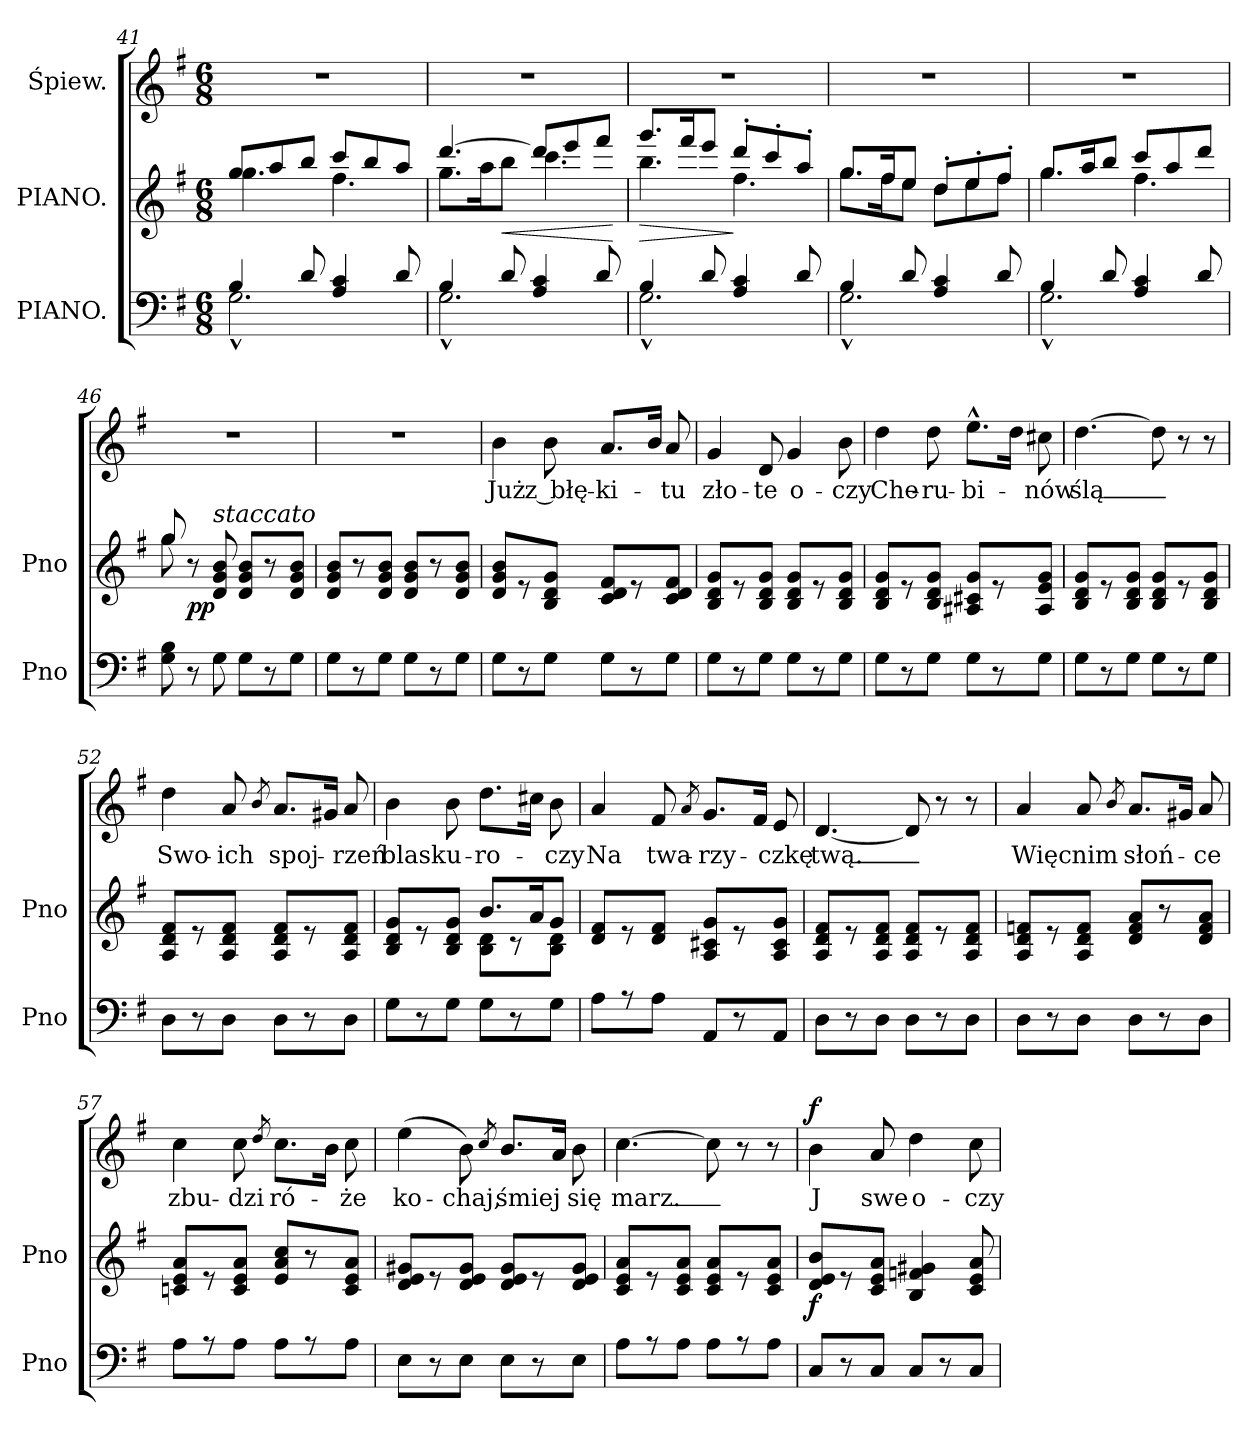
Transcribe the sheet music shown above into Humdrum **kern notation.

**kern	**kern	**dynam	**kern	**text	**dynam
*part3	*part2	*part2	*part1	*part1	*part1
*staff3	*staff2	*staff2	*staff1	*staff1	*staff1
*I"PIANO.	*I"PIANO.	*	*I"Śpiew.	*	*
*I'Pno	*I'Pno	*	*	*	*
*clefF4	*clefG2	*	*clefG2	*	*
*k[f#]	*k[f#]	*	*k[f#]	*	*
*G:	*G:	*	*G:	*	*
*M6/8	*M6/8	*	*M6/8	*	*
=41	=41	=41	=41	=41	=41
*^	*^	*	*	*	*
4B/	2.G^^\	8gg/L	4.gg\	.	2.r	.	.
.	.	8aa/	.	.	.	.	.
8d/	.	8bb/J	.	.	.	.	.
4A/ 4c/	.	8ccc/L	4.ff#\	.	.	.	.
.	.	8bb/	.	.	.	.	.
8d/	.	8aa/J	.	.	.	.	.
=42	=42	=42	=42	=42	=42	=42	=42
4B/	2.G^^\	[4.ddd/	8.gg\L	.	2.r	.	.
.	.	.	16aa\K	.	.	.	.
!	!	!	!	!LO:HP:b	!	!	!
8d/	.	.	8bb\J	<	.	.	.
4A/ 4c/	.	8ddd/L]	4.ccc\	.	.	.	.
.	.	8eee/	.	.	.	.	.
8d/	.	8fff#/J	.	.	.	.	.
*v	*v	*	*	*	*	*	*
*	*v	*v	*	*	*	*
.	.	[	.	.	.
=43	=43	=43	=43	=43	=43
*^	*^	*	*	*	*
!	!	!	!	!LO:HP:b	!	!	!
4B/	2.G^^\	8.ggg/L	4.bb\	>	2.r	.	.
.	.	16fff#/K	.	.	.	.	.
8d/	.	8eee/J	.	.	.	.	.
4A/ 4c/	.	8ddd'/L	4.ff#\	]	.	.	.
.	.	8ccc'/	.	.	.	.	.
8d/	.	8aa'/J	.	.	.	.	.
=44	=44	=44	=44	=44	=44	=44	=44
4B/	2.G^^\	8.gg/L	8.gg\L	.	2.r	.	.
.	.	16ff#/K	16ff#\K	.	.	.	.
8d/	.	8ee/J	8ee\J	.	.	.	.
4A/ 4c/	.	8dd'/L	8dd\L	.	.	.	.
.	.	8ee'/	8ee\	.	.	.	.
8d/	.	8ff#'/J	8ff#\J	.	.	.	.
=45	=45	=45	=45	=45	=45	=45	=45
4B/	2.G^^\	8.gg/L	4.gg\	.	2.r	.	.
.	.	16aa/K	.	.	.	.	.
8d/	.	8bb/J	.	.	.	.	.
4A/ 4c/	.	8ccc/L	4.ff#\	.	.	.	.
.	.	8aa/	.	.	.	.	.
8d/	.	8ddd/J	.	.	.	.	.
*v	*v	*	*	*	*	*	*
=46	=46	=46	=46	=46	=46	=46
8G\ 8B\	8gg/	8gg\	.	2.r	.	.
8r	8r	8ryy	.	.	.	.
!	!LO:TX:a:i:t=staccato	!	!	!	!	!
!	!	!	!LO:DY:rj	!	!	!
8G\	8d/ 8g/ 8b/	8ryy	pp	.	.	.
8G\L	8d/ 8g/ 8b/L	4ryy	.	.	.	.
8r	8r	.	.	.	.	.
8G\J	8d/ 8g/ 8b/J	8ryy	.	.	.	.
*	*v	*v	*	*	*	*
=47	=47	=47	=47	=47	=47
8G\L	8d/ 8g/ 8b/L	.	2.r	.	.
8r	8r	.	.	.	.
8G\J	8d/ 8g/ 8b/J	.	.	.	.
8G\L	8d/ 8g/ 8b/L	.	.	.	.
8r	8r	.	.	.	.
8G\J	8d/ 8g/ 8b/J	.	.	.	.
=48	=48	=48	=48	=48	=48
8G\L	8d/ 8g/ 8b/L	.	4b\	Już	.
8r	8r	.	.	.	.
8G\J	8B/ 8d/ 8g/J	.	8b\	z błę-	.
8G\L	8c/ 8d/ 8f#/L	.	8.a/L	-ki-	.
8r	8r	.	.	.	.
.	.	.	16b/Jk	.	.
8G\J	8c/ 8d/ 8f#/J	.	8a/	-tu	.
=49	=49	=49	=49	=49	=49
8G\L	8B/ 8d/ 8g/L	.	4g/	zło-	.
8r	8r	.	.	.	.
8G\J	8B/ 8d/ 8g/J	.	8d/	-te	.
8G\L	8B/ 8d/ 8g/L	.	4g/	o-	.
8r	8r	.	.	.	.
8G\J	8B/ 8d/ 8g/J	.	8b\	-czy	.
=50	=50	=50	=50	=50	=50
8G\L	8B/ 8d/ 8g/L	.	4dd\	Che-	.
8r	8r	.	.	.	.
8G\J	8B/ 8d/ 8g/J	.	8dd\	-ru-	.
8G\L	8A#X/ 8c#X/ 8g/L	.	8.ee^^\L	-bi-	.
8r	8r	.	.	.	.
.	.	.	16dd\Jk	.	.
8G\J	8A#/ 8e/ 8g/J	.	8cc#X\	-nów	.
=51	=51	=51	=51	=51	=51
8G\L	8B/ 8d/ 8g/L	.	[4.dd\	ślą_	.
8r	8r	.	.	.	.
8G\J	8B/ 8d/ 8g/J	.	.	.	.
8G\L	8B/ 8d/ 8g/L	.	8dd\]	.	.
8r	8r	.	8r	.	.
8G\J	8B/ 8d/ 8g/J	.	8r	.	.
=52	=52	=52	=52	=52	=52
8D\L	8A/ 8d/ 8f#/L	.	4dd\	Swo-	.
8r	8r	.	.	.	.
8D\J	8A/ 8d/ 8f#/J	.	8a/	-ich	.
.	.	.	8qb/	.	.
8D\L	8A/ 8d/ 8f#/L	.	8.a/L	spoj-	.
8r	8r	.	.	.	.
.	.	.	16g#X/Jk	.	.
8D\J	8A/ 8d/ 8f#/J	.	8a/	-rzeń	.
=53	=53	=53	=53	=53	=53
*	*^	*	*	*	*
8G\L	8B/ 8d/ 8g/L	4ryy	.	4b\	blask	.
8r	8r	.	.	.	.	.
8G\J	8B/ 8d/ 8g/J	8ryy	.	8b\	u-	.
8G\L	8.b/L	8B\ 8d\L	.	8.dd\L	-ro-	.
8r	.	8r	.	.	.	.
.	16a/K	.	.	16cc#X\Jk	.	.
8G\J	8g/J	8B\ 8d\J	.	8b\	-czy	.
*	*v	*v	*	*	*	*
=54	=54	=54	=54	=54	=54
8A\L	8d/ 8f#/L	.	4a/	Na	.
8r	8r	.	.	.	.
8A\J	8d/ 8f#/J	.	8f#/	twa-	.
.	.	.	8qa/	.	.
8AA/L	8A/ 8c#X/ 8g/L	.	8.g/L	-rzy-	.
8r	8r	.	.	.	.
.	.	.	16f#/Jk	.	.
8AA/J	8A/ 8c#/ 8g/J	.	8e/	-czkę	.
=55	=55	=55	=55	=55	=55
8D\L	8A/ 8d/ 8f#/L	.	[4.d/	twą._	.
8r	8r	.	.	.	.
8D\J	8A/ 8d/ 8f#/J	.	.	.	.
8D\L	8A/ 8d/ 8f#/L	.	8d/]	.	.
8r	8r	.	8r	.	.
8D\J	8A/ 8d/ 8f#/J	.	8r	.	.
=56	=56	=56	=56	=56	=56
8D\L	8A/ 8d/ 8fn/L	.	4a/	Więc	.
8r	8r	.	.	.	.
8D\J	8A/ 8d/ 8f/J	.	8a/	nim	.
.	.	.	8qb/	.	.
8D\L	8d/ 8f/ 8a/L	.	8.a/L	słoń-	.
8r	8r	.	.	.	.
.	.	.	16g#X/Jk	.	.
8D\J	8d/ 8f/ 8a/J	.	8a/	-ce	.
=57	=57	=57	=57	=57	=57
8A\L	8cn/ 8e/ 8a/L	.	4cc\	zbu-	.
8r	8r	.	.	.	.
8A\J	8c/ 8e/ 8a/J	.	8cc\	-dzi	.
.	.	.	8qdd/	.	.
8A\L	8e/ 8a/ 8cc/L	.	8.cc\L	ró-	.
8r	8r	.	.	.	.
.	.	.	16b\Jk	.	.
8A\J	8c/ 8e/ 8a/J	.	8cc\	-że	.
=58	=58	=58	=58	=58	=58
8E\L	8d/ 8e/ 8g#X/L	.	(4ee\	ko-	.
8r	8r	.	.	.	.
8E\J	8d/ 8e/ 8g#/J	.	8b\)	-chaj,	.
.	.	.	8qcc/	.	.
8E\L	8d/ 8e/ 8g#/L	.	8.b/L	śmiej	.
8r	8r	.	.	.	.
.	.	.	16a/Jk	.	.
8E\J	8d/ 8e/ 8g#/J	.	8b\	się	.
=59	=59	=59	=59	=59	=59
8A\L	8c/ 8e/ 8a/L	.	[4.cc\	marz._	.
8r	8r	.	.	.	.
8A\J	8c/ 8e/ 8a/J	.	.	.	.
8A\L	8c/ 8e/ 8a/L	.	8cc\]	.	.
8r	8r	.	8r	.	.
8A\J	8c/ 8e/ 8a/J	.	8r	.	.
=60	=60	=60	=60	=60	=60
!	!	!	!	!	!LO:DY:a
8C/L	8d/ 8e/ 8b/L	f	4b\	J	f
8r	8r	.	.	.	.
8C/J	8c/ 8e/ 8a/J	.	8a/	swe	.
8C/L	4B/ 4fn/ 4g#X/	.	4dd\	o-	.
8r	.	.	.	.	.
8C/J	8c/ 8e/ 8a/	.	8cc\	-czy	.
=	=	=	=	=	=
*-	*-	*-	*-	*-	*-
